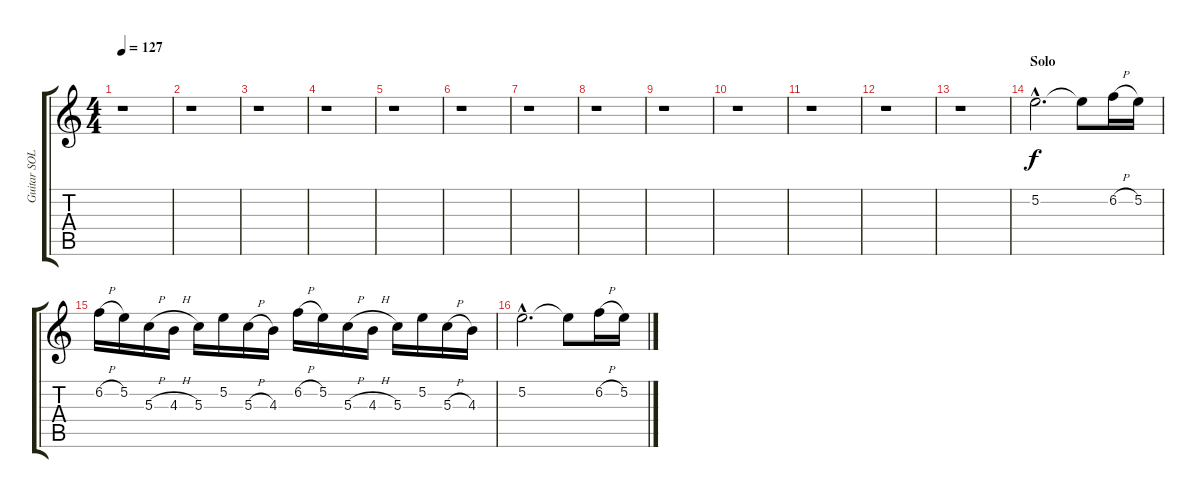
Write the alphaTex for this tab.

\track ("Guitar SOLO" "Guitar SOL") {instrument distortionguitar}
\staff {score tabs}
\tuning (E4 B3 G3 D3 A2 E2) {hide}
\ts (4 4)
\tempo 127
\clef g2
\ks c
r.1{dy f} |
r.1 |
r.1 |
r.1 |
r.1 |
r.1 |
r.1 |
r.1 |
r.1 |
r.1 |
r.1 |
r.1 |
r.1 |
\section ("" "Solo")
5.2{hac}.2{d volume 16 balance 8} 5.2{t}.8 6.2{h}.16 5.2.16 |
6.2{h}.16 5.2.16 5.3{h}.16 4.3{h}.16 5.3.16 5.2.16 5.3{h}.16 4.3.16 6.2{h}.16 5.2.16 5.3{h}.16 4.3{h}.16 5.3.16 5.2.16 5.3{h}.16 4.3.16 |
5.2{hac}.2{d} 5.2{t}.8 6.2{h}.16 5.2.16
